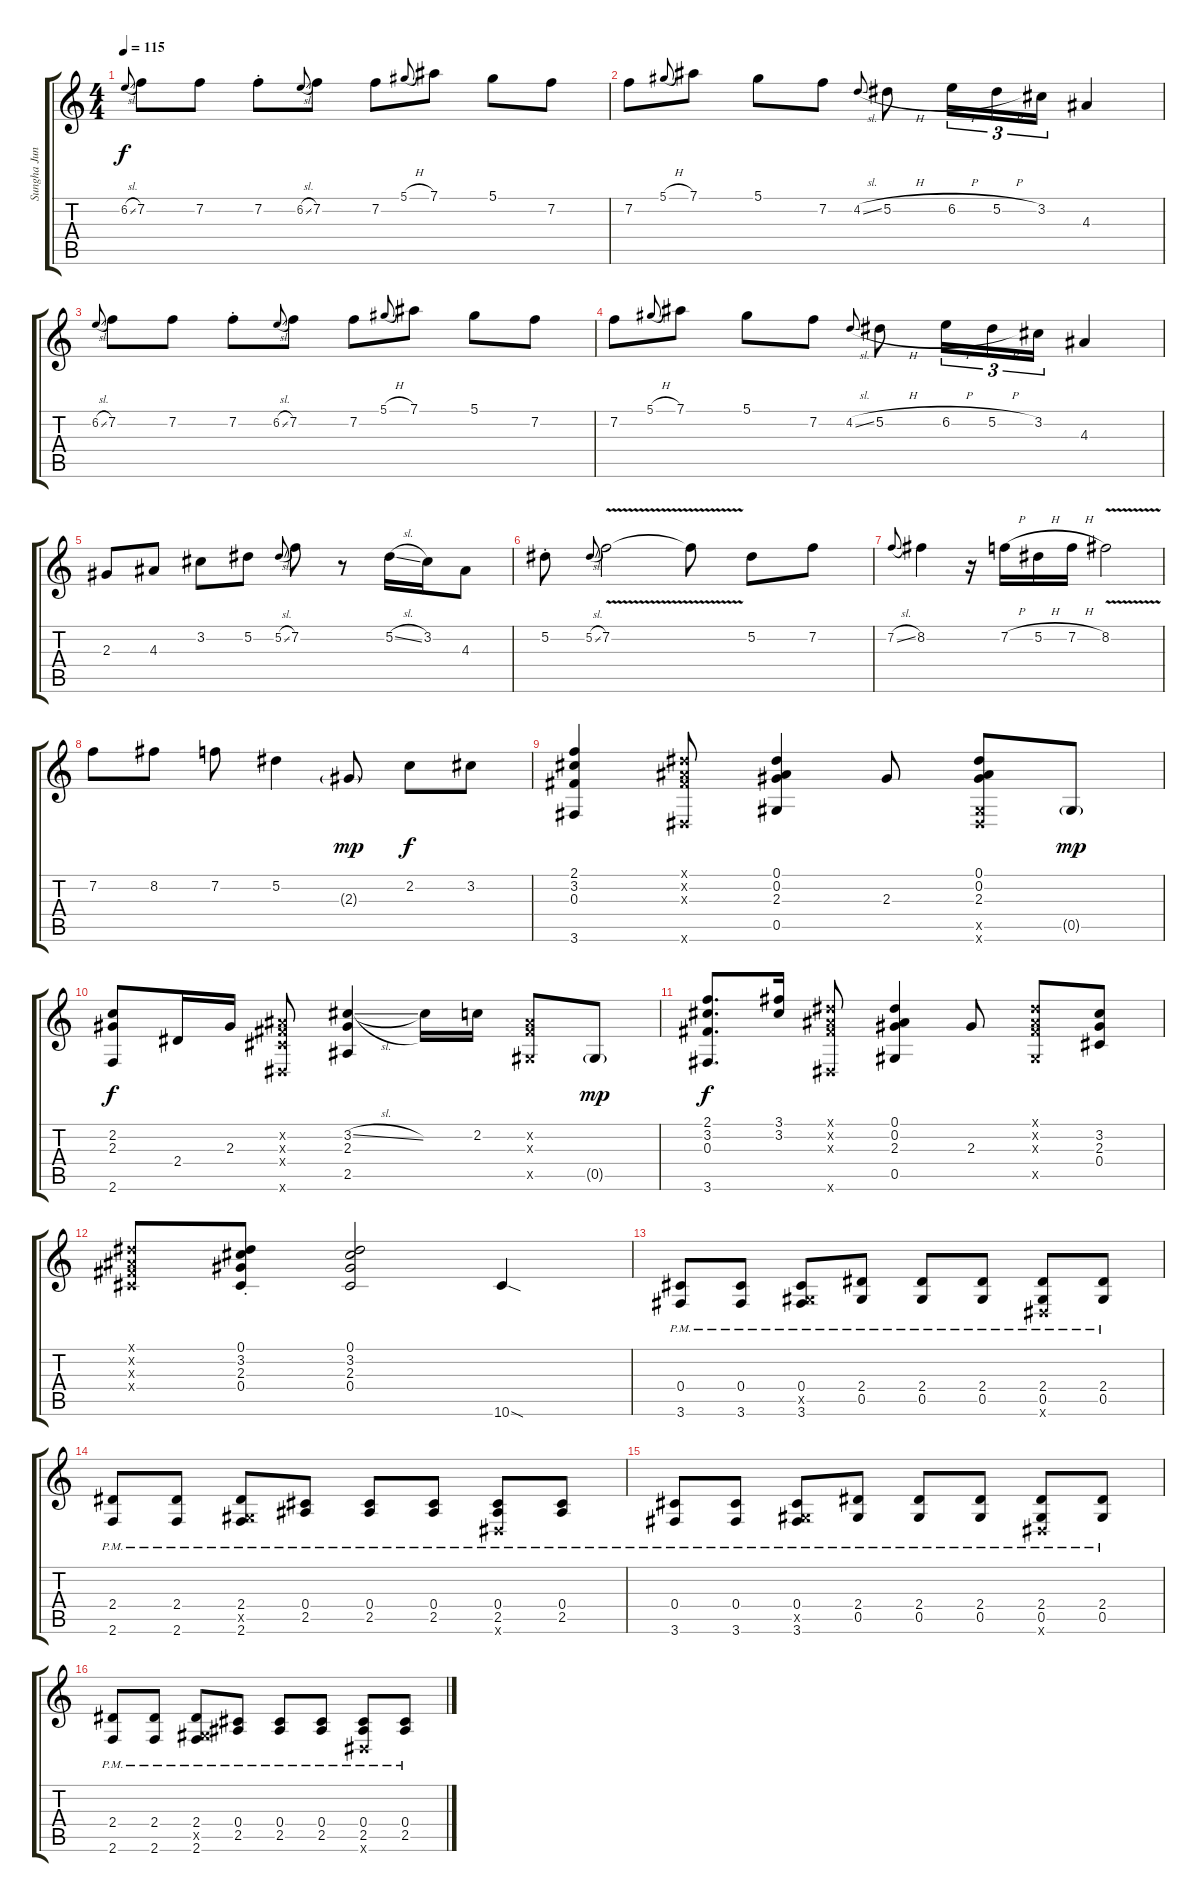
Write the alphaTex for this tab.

\track ("Sungha Jung" "Sungha Jun") {instrument acousticguitarsteel}
\staff {score tabs}
\tuning (Eb4 Bb3 Gb3 Db3 Ab2 Eb2) {hide}
\ts (4 4)
\tempo 115
\clef g2
\ks c
6.2{sl}.8{gr onbeat dy f} 7.2.8 7.2.8 7.2{st}.8 6.2{sl}.8{gr onbeat} 7.2.8 7.2.8 5.1{h}.8{gr onbeat} 7.1.8 5.1.8 7.2.8 |
7.2.8 5.1{h}.8{gr onbeat} 7.1.8 5.1.8 7.2.8 4.2{sl}.8{gr onbeat} 5.2{h}.8 6.2{h}.16{tu (3 2)} 5.2{h}.16{tu (3 2)} 3.2.16{tu (3 2)} 4.3.4 |
6.2{sl}.8{gr onbeat} 7.2.8 7.2.8 7.2{st}.8 6.2{sl}.8{gr onbeat} 7.2.8 7.2.8 5.1{h}.8{gr onbeat} 7.1.8 5.1.8 7.2.8 |
7.2.8 5.1{h}.8{gr onbeat} 7.1.8 5.1.8 7.2.8 4.2{sl}.8{gr onbeat} 5.2{h}.8 6.2{h}.16{tu (3 2)} 5.2{h}.16{tu (3 2)} 3.2.16{tu (3 2)} 4.3.4 |
2.3.8 4.3.8 3.2.8 5.2.8 5.2{sl}.8{gr onbeat} 7.2.8 r.8 5.2{sl}.16 3.2.16 4.3.8 |
5.2{st}.8 5.2{sl}.8{gr onbeat} 7.2{v}.2 7.2{t}.8 5.2.8 7.2.8 |
7.2{sl}.8{gr onbeat} 8.2.4 r.16 7.2{h}.16 5.2{h}.16 7.2{h}.16 8.2{v}.2 |
7.2.8 8.2.8 7.2.8 5.2.4 2.3{g}.8{dy mp} 2.2.8{dy f} 3.2.8 |
(2.1 3.2 0.3 3.6).4 (0.1{x} 0.2{x} 0.3{x} 0.6{x}).8 (0.1 0.2 2.3 0.5).4 2.3.8 (0.1 0.2 2.3 0.5{x} 0.6{x}).8 0.5{g}.8{dy mp} |
(2.2 2.3 2.6).8{dy f} 2.4.16 2.3.16 (0.2{x} 0.3{x} 0.4{x} 0.6{x}).8 (3.2{sl} 2.3 2.5).4 3.2{t}.16 2.2.16 (0.2{x} 0.3{x} 0.5{x}).8 0.5{g}.8{dy mp} |
(2.1 3.2 0.3 3.6).8{d dy f} (3.1 3.2).16 (0.1{x} 0.2{x} 0.3{x} 0.6{x}).8 (0.1 0.2 2.3 0.5).4 2.3.8 (0.1{x} 0.2{x} 0.3{x} 0.5{x}).8 (3.2 2.3 0.4).8 |
(0.1{x} 0.2{x} 0.3{x} 0.4{x}).8 (0.1{st} 3.2{st} 2.3{st} 0.4{st}).8 (0.1 3.2 2.3 0.4).2 10.6{sod}.4 |
(0.4{pm} 3.6{pm}).8 (0.4{pm} 3.6{pm}).8 (0.4{pm} 0.5{x} 3.6{pm}).8 (2.4{pm} 0.5{pm}).8 (2.4{pm} 0.5{pm}).8 (2.4{pm} 0.5{pm}).8 (2.4{pm} 0.5{pm} 0.6{x}).8 (2.4{pm} 0.5{pm}).8 |
(2.4{pm} 2.6{pm}).8 (2.4{pm} 2.6{pm}).8 (2.4{pm} 0.5{x} 2.6{pm}).8 (0.4{pm} 2.5{pm}).8 (0.4{pm} 2.5{pm}).8 (0.4{pm} 2.5{pm}).8 (0.4{pm} 2.5{pm} 0.6{x}).8 (0.4{pm} 2.5{pm}).8 |
(0.4{pm} 3.6{pm}).8 (0.4{pm} 3.6{pm}).8 (0.4{pm} 0.5{x} 3.6{pm}).8 (2.4{pm} 0.5{pm}).8 (2.4{pm} 0.5{pm}).8 (2.4{pm} 0.5{pm}).8 (2.4{pm} 0.5{pm} 0.6{x}).8 (2.4{pm} 0.5{pm}).8 |
(2.4{pm} 2.6{pm}).8 (2.4{pm} 2.6{pm}).8 (2.4{pm} 0.5{x} 2.6{pm}).8 (0.4{pm} 2.5{pm}).8 (0.4{pm} 2.5{pm}).8 (0.4{pm} 2.5{pm}).8 (0.4{pm} 2.5{pm} 0.6{x}).8 (0.4{pm} 2.5{pm}).8
